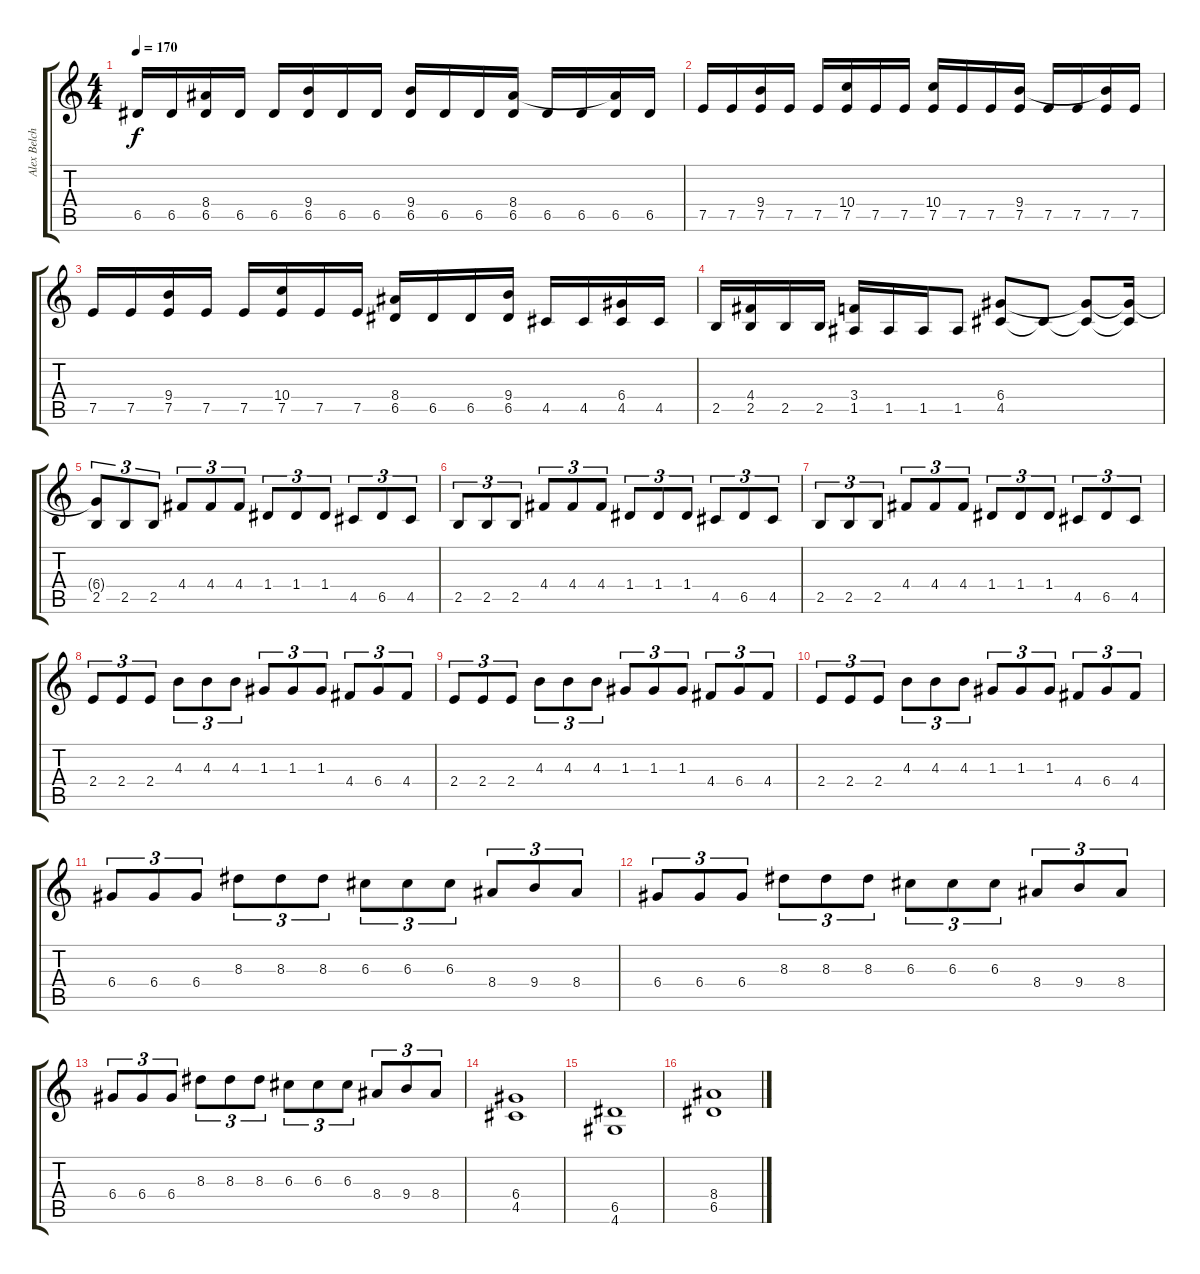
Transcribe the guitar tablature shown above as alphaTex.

\track ("Alex Belchior" "Alex Belch") {instrument distortionguitar}
\staff {score tabs}
\tuning (E4 B3 G3 D3 A2 E2) {hide}
\ts (4 4)
\tempo 170
\clef g2
\ks c
6.5.16{dy f} 6.5.16 (8.4 6.5).16 6.5.16 6.5.16 (9.4 6.5).16 6.5.16 6.5.16 (9.4 6.5).16 6.5.16 6.5.16 (8.4 6.5).16 6.5.16 6.5.16 (8.4{t} 6.5).16 6.5.16 |
7.5.16 7.5.16 (9.4 7.5).16 7.5.16 7.5.16 (10.4 7.5).16 7.5.16 7.5.16 (10.4 7.5).16 7.5.16 7.5.16 (9.4 7.5).16 7.5.16 7.5.16 (9.4{t} 7.5).16 7.5.16 |
7.5.16 7.5.16 (9.4 7.5).16 7.5.16 7.5.16 (10.4 7.5).16 7.5.16 7.5.16 (8.4 6.5).16 6.5.16 6.5.16 (9.4 6.5).16 4.5.16 4.5.16 (6.4 4.5).16 4.5.16 |
2.5.16 (4.4 2.5).16 2.5.16 2.5.16 (3.4 1.5).16 1.5.16 1.5.16 1.5.8 (6.4 4.5).8 4.5{t}.8 (6.4{t} 4.5{t}).8 (6.4{t} 4.5{t}).16 |
(6.4{t} 2.5).8{tu (3 2)} 2.5.8{tu (3 2)} 2.5.8{tu (3 2)} 4.4.8{tu (3 2)} 4.4.8{tu (3 2)} 4.4.8{tu (3 2)} 1.4.8{tu (3 2)} 1.4.8{tu (3 2)} 1.4.8{tu (3 2)} 4.5.8{tu (3 2)} 6.5.8{tu (3 2)} 4.5.8{tu (3 2)} |
2.5.8{tu (3 2)} 2.5.8{tu (3 2)} 2.5.8{tu (3 2)} 4.4.8{tu (3 2)} 4.4.8{tu (3 2)} 4.4.8{tu (3 2)} 1.4.8{tu (3 2)} 1.4.8{tu (3 2)} 1.4.8{tu (3 2)} 4.5.8{tu (3 2)} 6.5.8{tu (3 2)} 4.5.8{tu (3 2)} |
2.5.8{tu (3 2)} 2.5.8{tu (3 2)} 2.5.8{tu (3 2)} 4.4.8{tu (3 2)} 4.4.8{tu (3 2)} 4.4.8{tu (3 2)} 1.4.8{tu (3 2)} 1.4.8{tu (3 2)} 1.4.8{tu (3 2)} 4.5.8{tu (3 2)} 6.5.8{tu (3 2)} 4.5.8{tu (3 2)} |
2.4.8{tu (3 2)} 2.4.8{tu (3 2)} 2.4.8{tu (3 2)} 4.3.8{tu (3 2)} 4.3.8{tu (3 2)} 4.3.8{tu (3 2)} 1.3.8{tu (3 2)} 1.3.8{tu (3 2)} 1.3.8{tu (3 2)} 4.4.8{tu (3 2)} 6.4.8{tu (3 2)} 4.4.8{tu (3 2)} |
2.4.8{tu (3 2)} 2.4.8{tu (3 2)} 2.4.8{tu (3 2)} 4.3.8{tu (3 2)} 4.3.8{tu (3 2)} 4.3.8{tu (3 2)} 1.3.8{tu (3 2)} 1.3.8{tu (3 2)} 1.3.8{tu (3 2)} 4.4.8{tu (3 2)} 6.4.8{tu (3 2)} 4.4.8{tu (3 2)} |
2.4.8{tu (3 2)} 2.4.8{tu (3 2)} 2.4.8{tu (3 2)} 4.3.8{tu (3 2)} 4.3.8{tu (3 2)} 4.3.8{tu (3 2)} 1.3.8{tu (3 2)} 1.3.8{tu (3 2)} 1.3.8{tu (3 2)} 4.4.8{tu (3 2)} 6.4.8{tu (3 2)} 4.4.8{tu (3 2)} |
6.4.8{tu (3 2)} 6.4.8{tu (3 2)} 6.4.8{tu (3 2)} 8.3.8{tu (3 2)} 8.3.8{tu (3 2)} 8.3.8{tu (3 2)} 6.3.8{tu (3 2)} 6.3.8{tu (3 2)} 6.3.8{tu (3 2)} 8.4.8{tu (3 2)} 9.4.8{tu (3 2)} 8.4.8{tu (3 2)} |
6.4.8{tu (3 2)} 6.4.8{tu (3 2)} 6.4.8{tu (3 2)} 8.3.8{tu (3 2)} 8.3.8{tu (3 2)} 8.3.8{tu (3 2)} 6.3.8{tu (3 2)} 6.3.8{tu (3 2)} 6.3.8{tu (3 2)} 8.4.8{tu (3 2)} 9.4.8{tu (3 2)} 8.4.8{tu (3 2)} |
6.4.8{tu (3 2)} 6.4.8{tu (3 2)} 6.4.8{tu (3 2)} 8.3.8{tu (3 2)} 8.3.8{tu (3 2)} 8.3.8{tu (3 2)} 6.3.8{tu (3 2)} 6.3.8{tu (3 2)} 6.3.8{tu (3 2)} 8.4.8{tu (3 2)} 9.4.8{tu (3 2)} 8.4.8{tu (3 2)} |
(6.4 4.5).1 |
(6.5 4.6).1 |
(8.4 6.5).1
